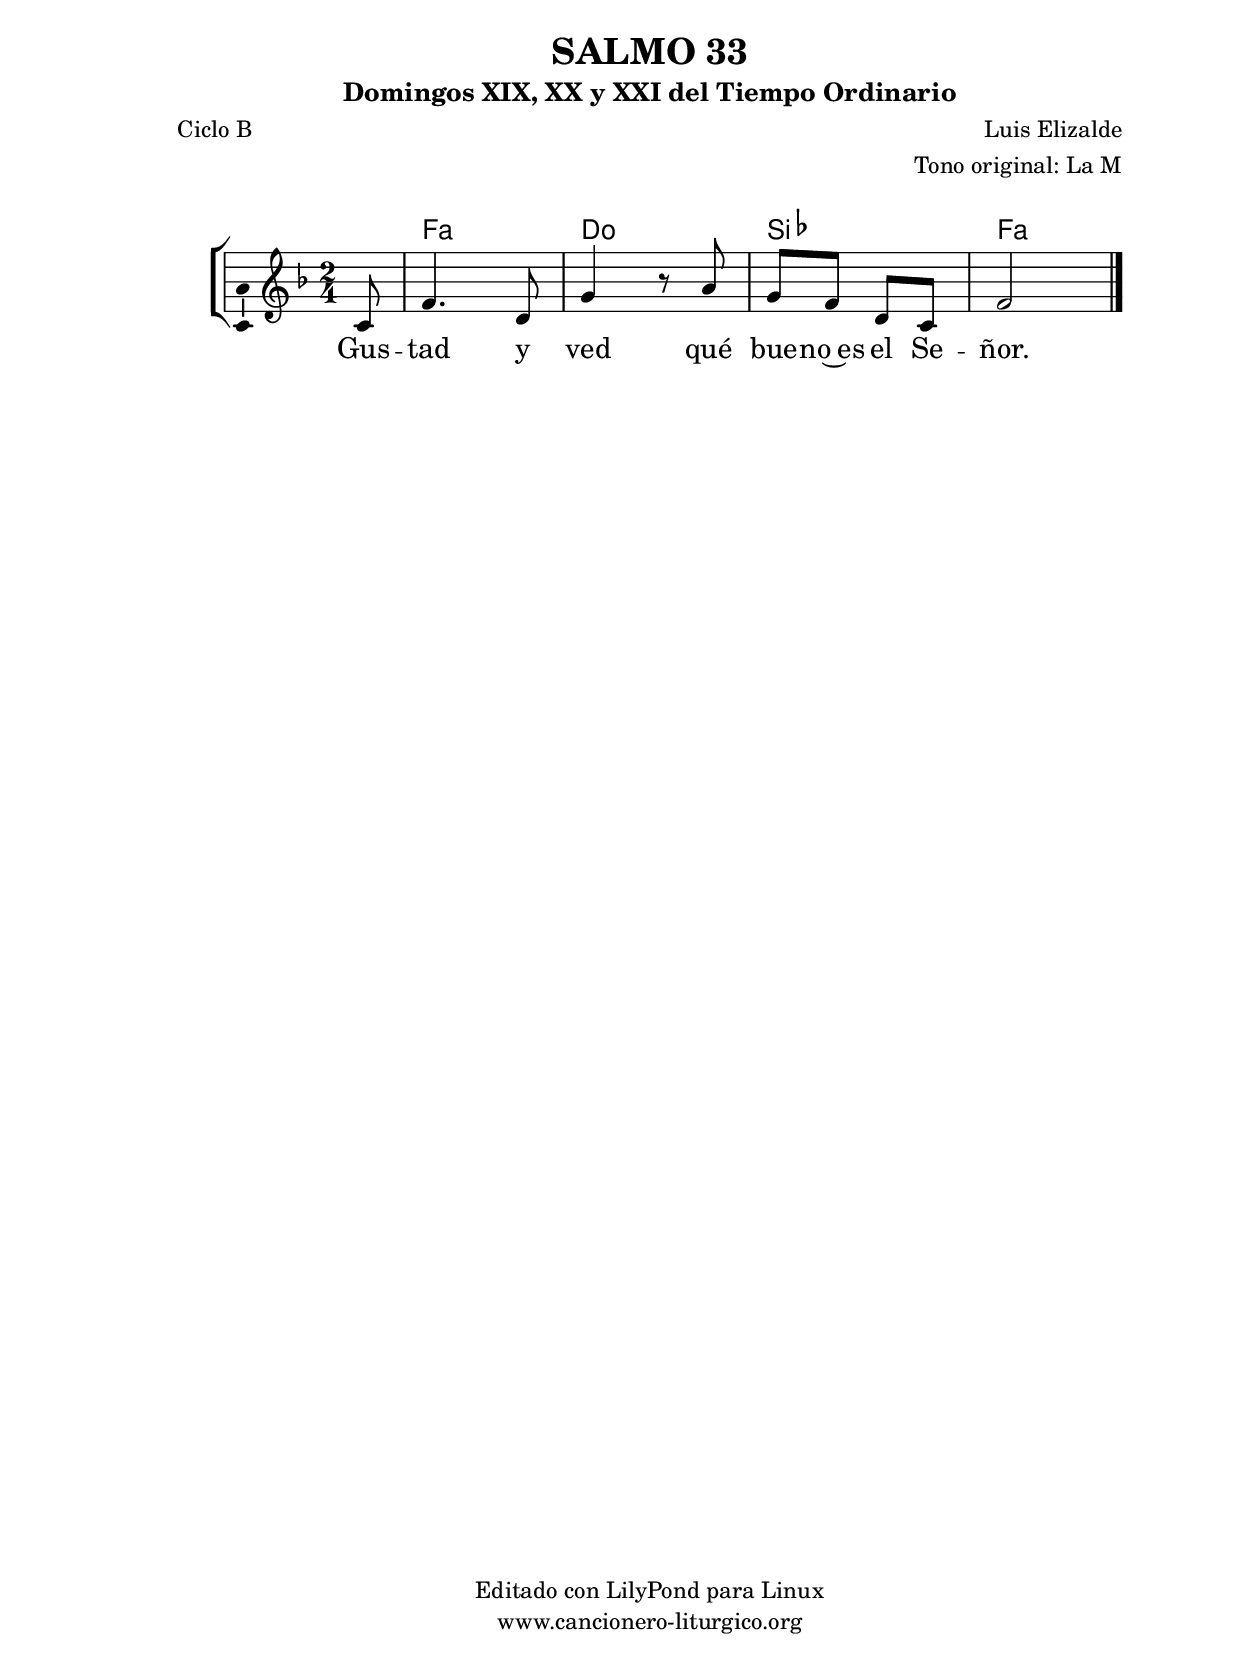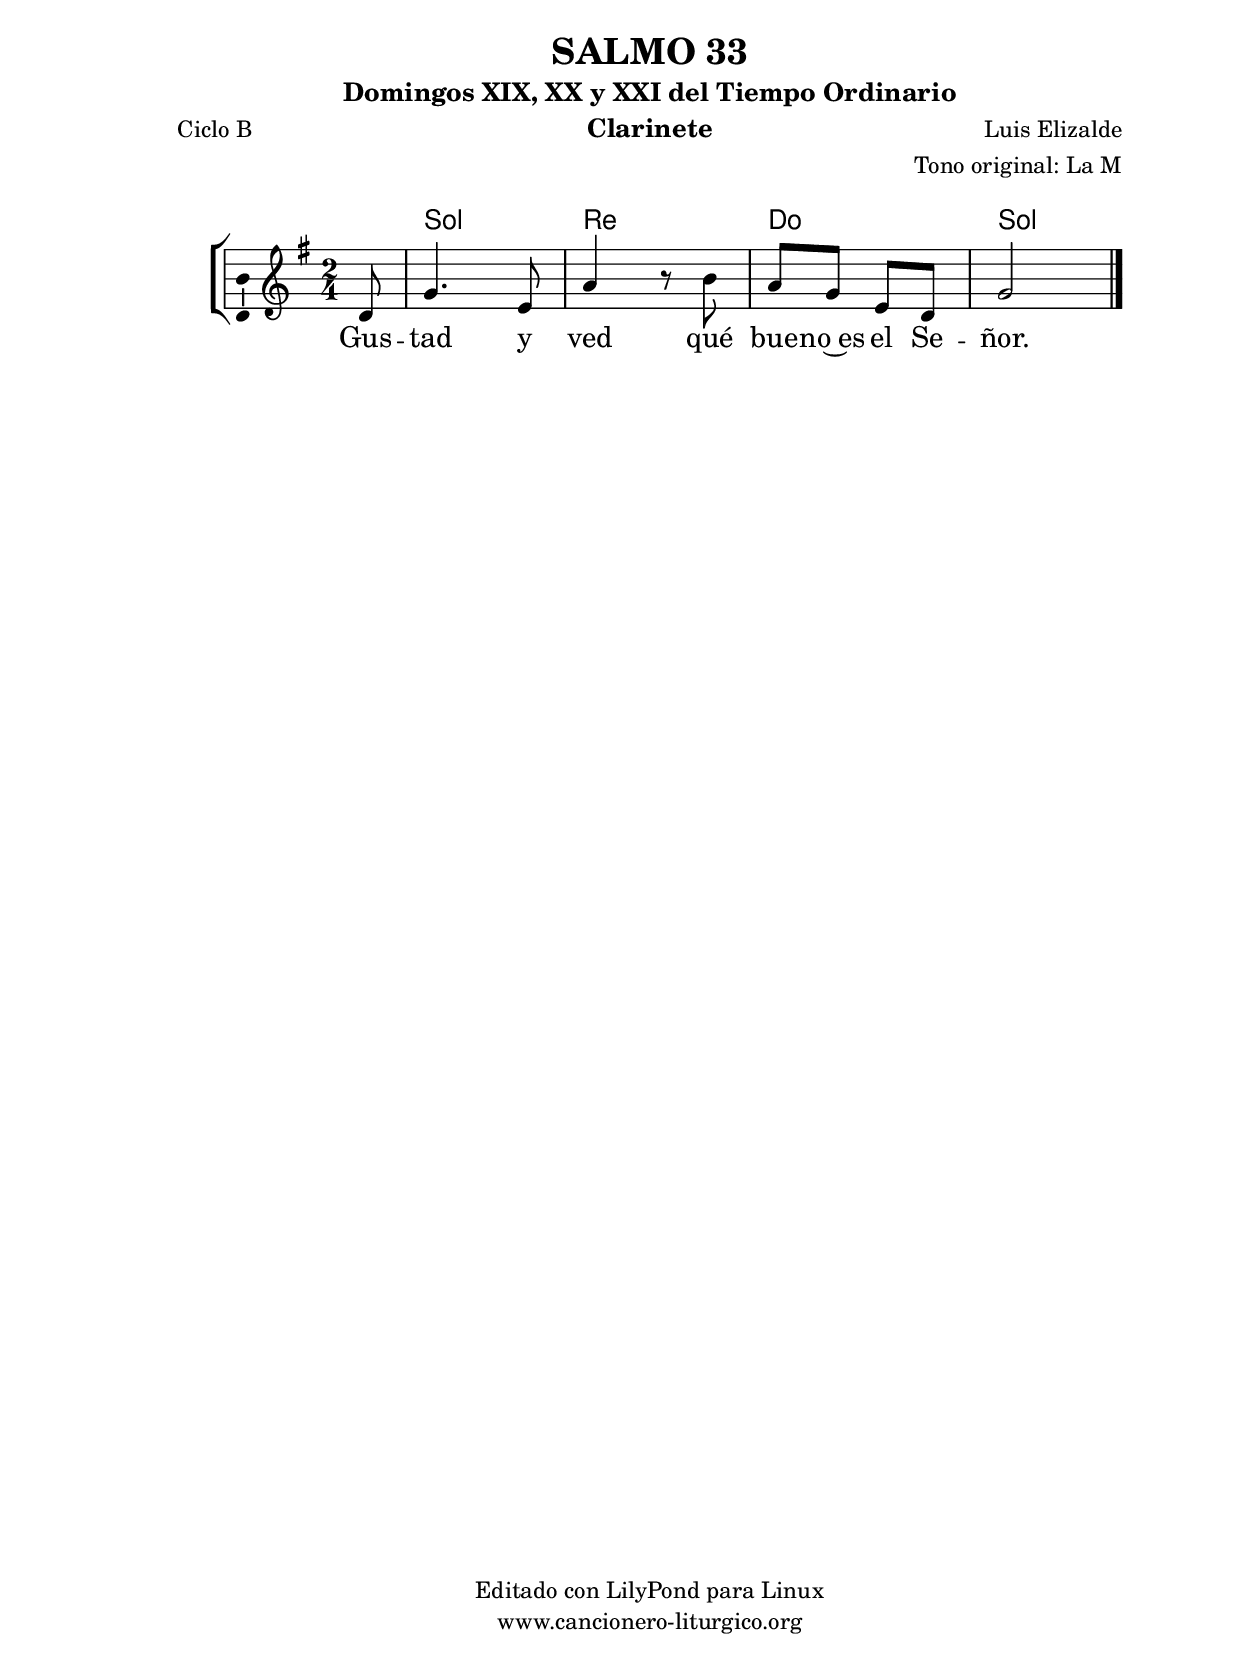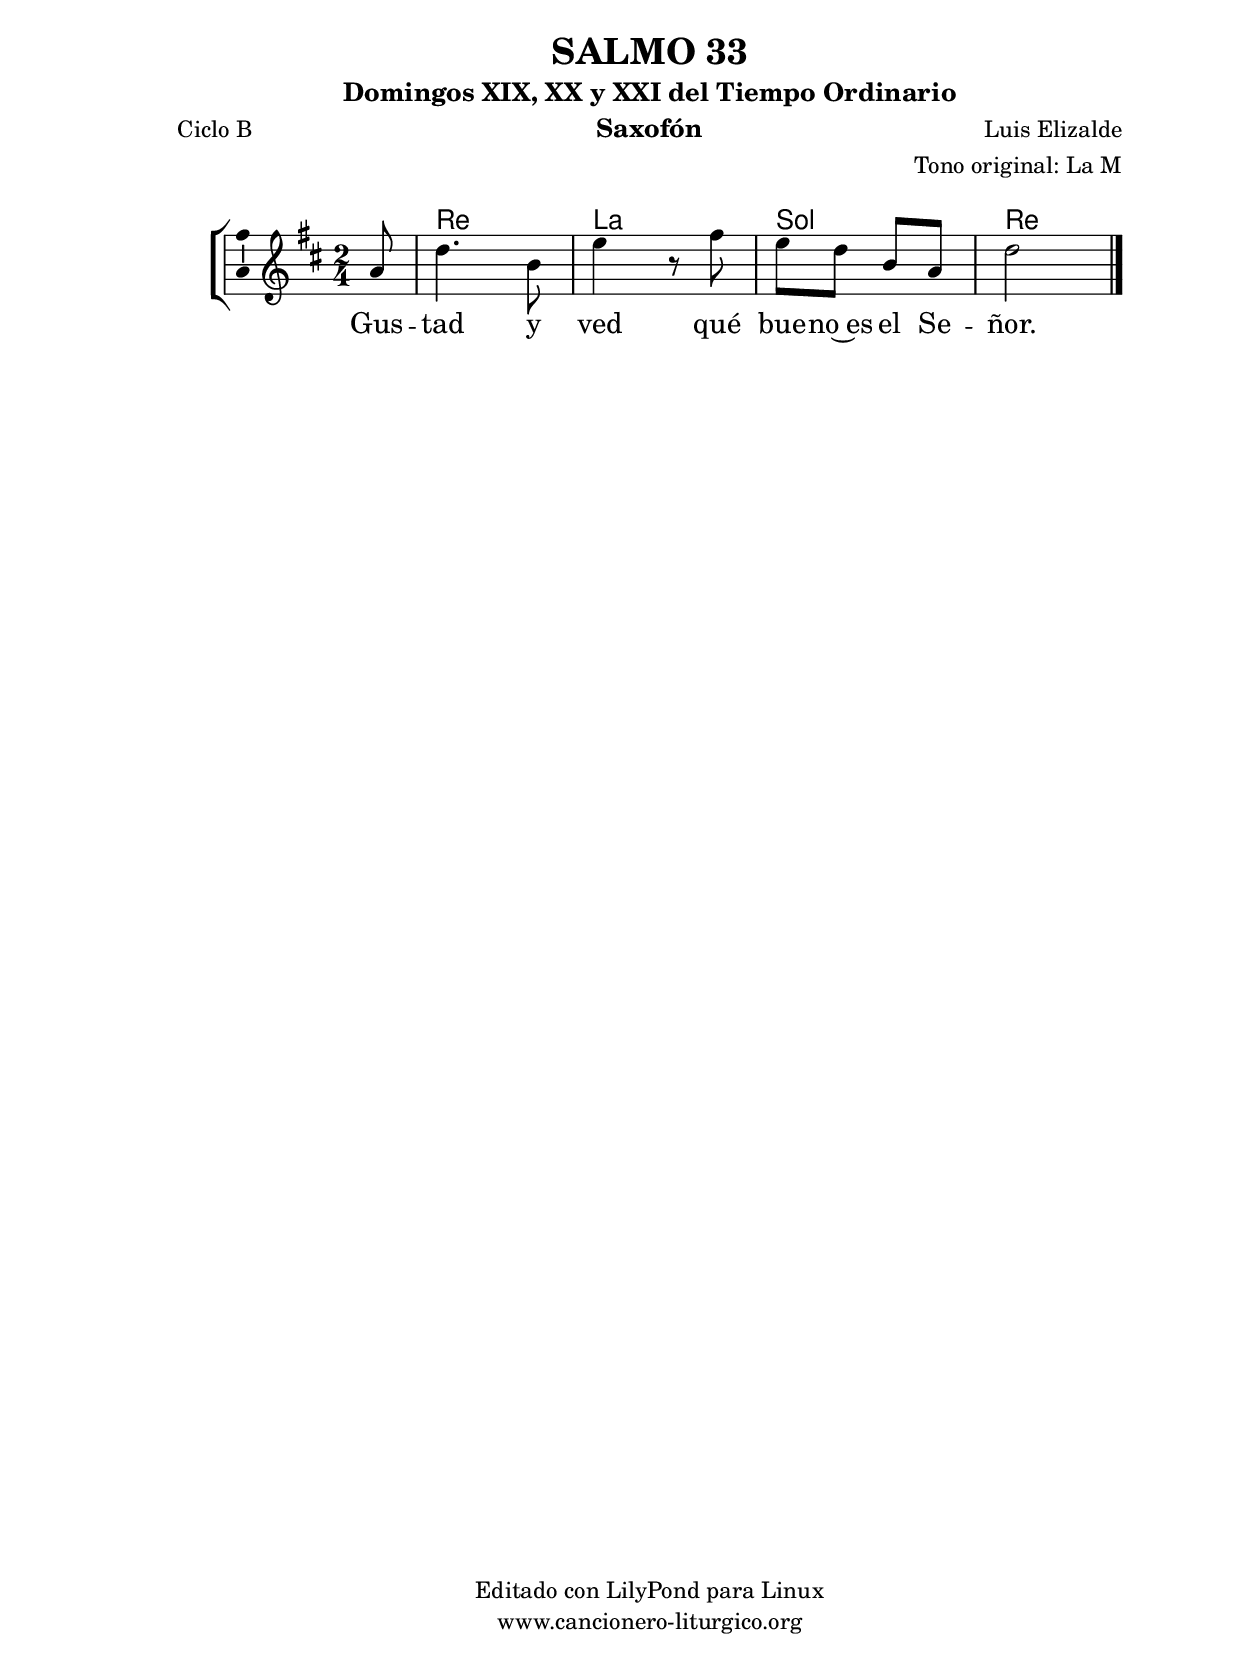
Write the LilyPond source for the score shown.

%
%para convertir .midi en .wav:
%timidity filename.midi -Ow -o finename.wav
%
%
%Para convertir de .wav a .mp3:
%lame -h -m j filename.wav
%
%
%para escuchar el midi:
%timidity nombrefichero.midi
%


%versión de lilypond para la que se ha escrito esta partitura:
\version "2.16.0"

	%Tamaño papel
	#(set-default-paper-size "a4")
	%Tamaño partitura
	#(set-global-staff-size 20)
	%No responde al pulsar sobre una nota
	#(ly:set-option 'point-and-click #f)

%parámetros del encabezamiento:
\header {
	title = "SALMO 33"
	subtitle = "Domingos XIX, XX y XXI del Tiempo Ordinario"
	composer = "Luis Elizalde"
	poet = "Ciclo B"
	meter = ""
	arranger = "Tono original: La M"
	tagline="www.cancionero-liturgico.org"
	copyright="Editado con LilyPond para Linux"
	tiempo = "Ordinario"
	usos = "Salmo"
	letra = "Gustad y ved qué bueno es el Señor."
	}

%parámetros asociados al papel:
\paper  {
	oddHeaderMarkup = \markup {\fill-line { \on-the-fly #not-first-page \fromproperty #'header:title \on-the-fly #not-first-page \fromproperty #'header:composer }}
	evenHeaderMarkup = \markup {\fill-line { \fromproperty #'header:composer \fromproperty #'header:title }}
	#(set-paper-size "a4")
	print-page-number = ##f
	first-page-number = 1
	print-first-page-number = ##f
%	head-separation = 3.0 \cm
	top-margin = 2.0 \cm
	bottom-margin = 0.5\cm
%%%	bottom-margin = -1.0\cm
	left-margin = 3.0 \cm
	line-width = 16.0 \cm 
	indent = 8\mm
	interscoreline = 2.\mm
	between-system-space = 15\mm
%	para que las partituras no llenen la hoja:
	ragged-bottom = ##t
%	idem para la última hoja:
	ragged-last-bottom = ##f
%	para que las partituras llenen el ancho del papel:
	ragged-last = ##f
	after-title-space = 2.5 \cm
%page-count=1
%system-count=8

	%Flexible Vertical Spacing
%	markup-markup-spacing =
%	#'((basic-distance . 15) (minimum-distance . 15) (padding . 3))
	markup-system-spacing =
	#'((basic-distance . 15) (minimum-distance . 15) (padding . 3))
	system-system-spacing =
	#'((basic-distance . 15) (minimum-distance . 15) (padding . 3))
	score-system-spacing =
	#'((basic-distance . 15) (minimum-distance . 15) (padding . 5))
%	top-system-spacing = % header
%	#'((basic-distance . 8) (minimum-distance . 0) (padding . 3))
%	top-markup-spacing =
%	#'((basic-distance . 20) (minimum-distance . 20) (padding . 3))
	last-bottom-spacing = % footer
	#'((basic-distance . 5) (minimum-distance . 5) (padding . 3))
%	score-markup-spacing =
%	#'((basic-distance . 16) (minimum-distance . 13) (padding . 3))

	}


%parámetros que afectan a toda la partitura:
global =  {
	%clave de sol (G):
	\clef G
	%armadura:
	\transpose a f
	\key a \major
	\tempo 4=100
	\set Score.tempoHideNote = ##t
	}


acordes = {
	\italianChords
	\chordmode {
	\transpose a f
{
s8
a2 e d a
	}
	}
}


melodia = 
	\transpose a f
{
	\relative c'{
	\time 2/4

	\partial 8*1

e8
a4. fis8
b4 r8 cis8
b8 a fis e
a2

	\bar "|."
	}
	}


texto = \lyricmode {
Gus -- tad y ved qué bue -- no~es el Se -- ñor.
	}


acordesStaff = \context ChordNames = acordesStaff <<
	\set chordChanges = ##t
	\acordes
	>>


vozStaff = \context Voice = vozStaff
\with {\consists "Ambitus_engraver"}
<<
%	\set Staff.instrumentName = ""
%	\set Staff.shortInstrumentName = ""
%	\set Staff.midiInstrument = #"clarinet"
%	\set Staff.midiInstrument = #"cello"
%	\set Staff.midiInstrument = #"flute"
	\set Staff.midiInstrument = #"electric guitar (jazz)"
%	\set Staff.midiInstrument = #"english horn"
%	\set Staff.midiInstrument = #"violin"
%	\set Staff.midiInstrument = #"glockenspiel"
	\set Staff.midiMinimumVolume = #0.7
	\set Staff.midiMaximumVolume = #0.9
	\global
	\melodia
	>>


textoStaff = \context Lyrics = textoStaff <<
	\lyricsto vozStaff \texto
	>>

\book {
	\score {
		\context ChoirStaff {
			\override StaffGroup.SystemStartBracket #'collapse-height = #1
			\override Score.SystemStartBar #'collapse-height = #1
			<<
			\acordesStaff
			\vozStaff
			\textoStaff
			>>
			}
		\layout {
	    		\context {
				\Lyrics
				\override LyricText #'font-size = #2
				}
	   		 \context {
				\Score
				%fontSize = #3
				\override StaffSymbol #'staff-space = #(magstep +3)
				%\override Beam #'thickness = #0.55
				%\override SpacingSpanner #'spacing-increment = #1.0
				%\override Slur #'height-limit = #1.5
				}
			}
		}
	\score {
		\unfoldRepeats
		\context ChoirStaff {
			<<
			\acordesStaff
			\vozStaff
			>>
			}
		\midi {
	  		\context {
	  			\Score
				tempoWholesPerMinute = #(ly:make-moment 70 4)
				}
			}
		}
	}

%Partitura para clarinete
#(define output-suffix "C")
\book {
	\header{
		instrument = "Clarinete"
		}
	\score {
		\context ChoirStaff {
			\override StaffGroup.SystemStartBracket #'collapse-height = #1
			\override Score.SystemStartBar #'collapse-height = #1
\transpose c d
			<<
			\acordesStaff
			\vozStaff
			\textoStaff
			>>
			}
		\layout {
	    		\context {
				\Lyrics
				\override LyricText #'font-size = #2
				}
	   		 \context {
				\Score
				%fontSize = #3
				\override StaffSymbol #'staff-space = #(magstep +3)
				%\override Beam #'thickness = #0.55
				%\override SpacingSpanner #'spacing-increment = #1.0
				%\override Slur #'height-limit = #1.5
				}
			}
		}
	}

%Partitura para saxofón
#(define output-suffix "S")
\book {
	\header{
		instrument = "Saxofón"
		}
	\score {
		\context ChoirStaff {
			\override StaffGroup.SystemStartBracket #'collapse-height = #1
			\override Score.SystemStartBar #'collapse-height = #1
\transpose c a
			<<
			\acordesStaff
			\vozStaff
			\textoStaff
			>>
			}
		\layout {
	    		\context {
				\Lyrics
				\override LyricText #'font-size = #2
				}
	   		 \context {
				\Score
				%fontSize = #3
				\override StaffSymbol #'staff-space = #(magstep +3)
				%\override Beam #'thickness = #0.55
				%\override SpacingSpanner #'spacing-increment = #1.0
				%\override Slur #'height-limit = #1.5
				}
			}
		}
	}

